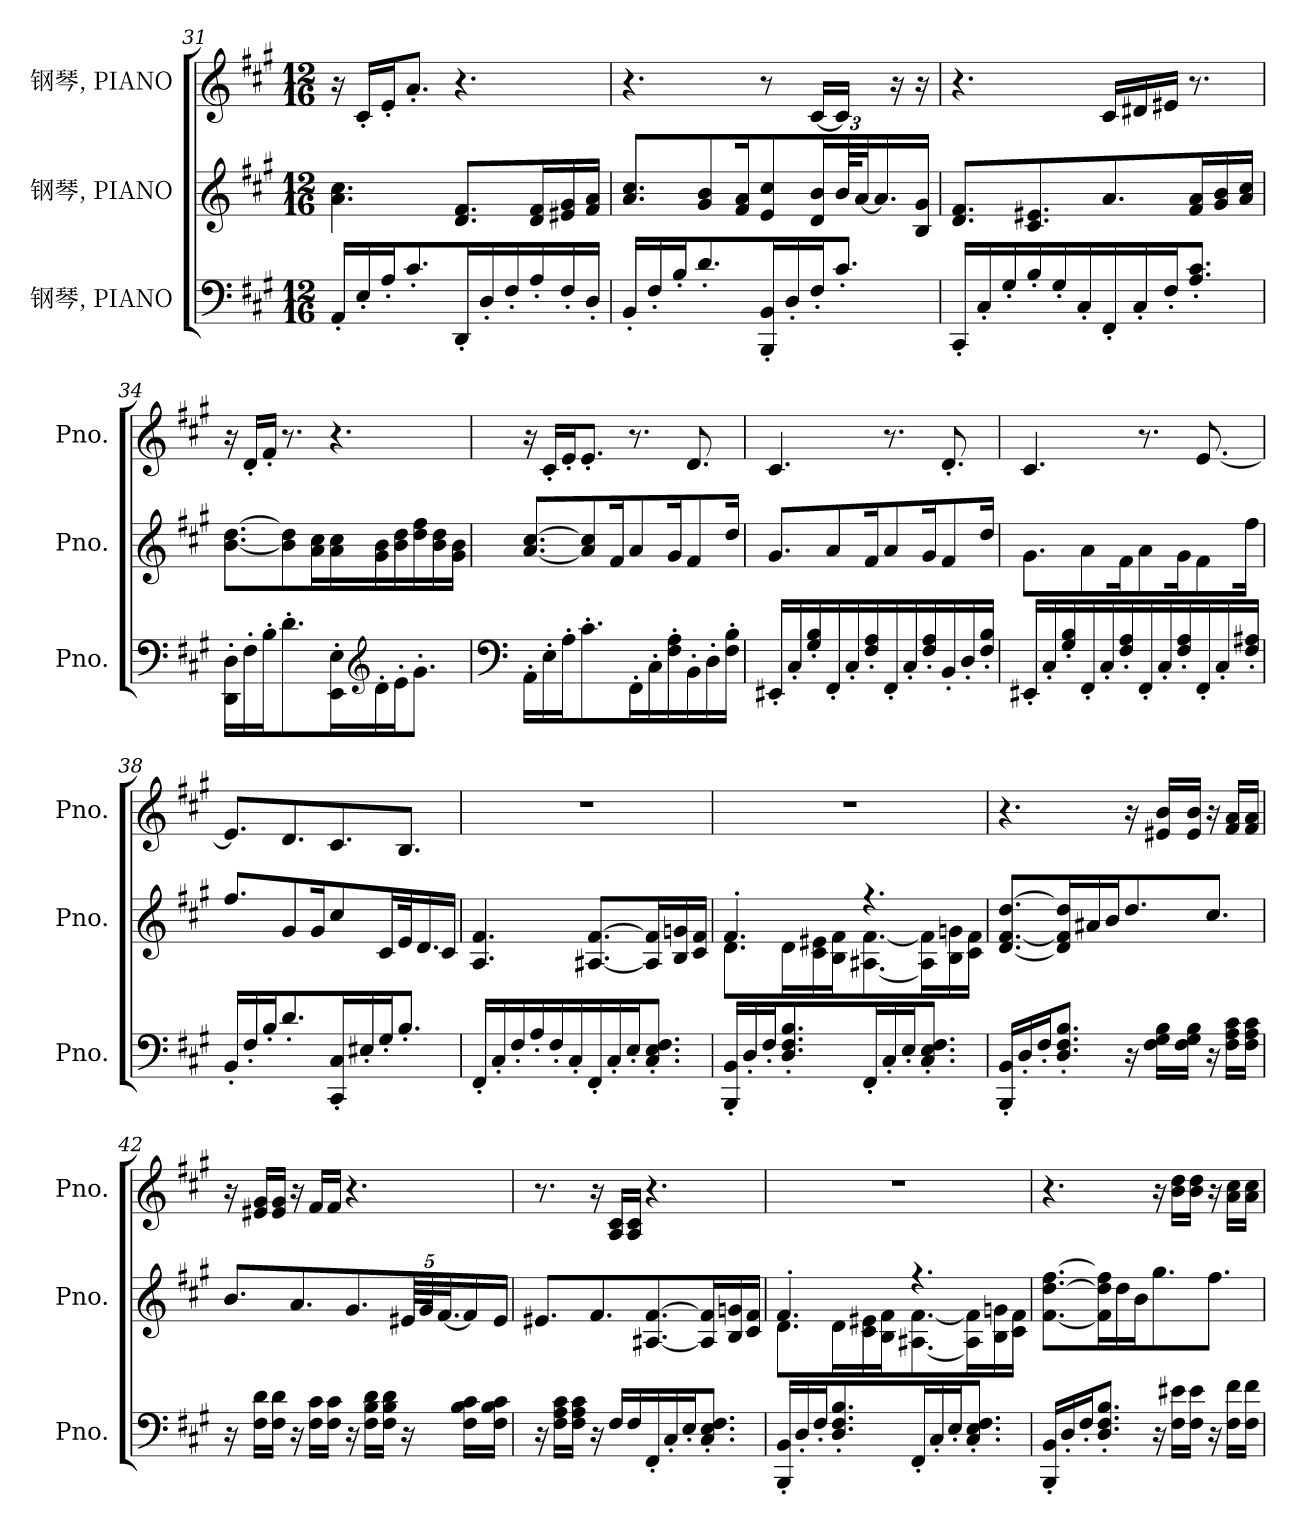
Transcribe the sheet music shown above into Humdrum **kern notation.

**kern	**kern	**kern
*part3	*part2	*part1
*staff3	*staff2	*staff1
*I"钢琴, PIANO	*I"钢琴, PIANO	*I"钢琴, PIANO
*I'Pno.	*I'Pno.	*I'Pno.
*clefF4	*clefG2	*clefG2
*k[f#c#g#]	*k[f#c#g#]	*k[f#c#g#]
*M12/16	*M12/16	*M12/16
=31	=31	=31
16AA'/LL	4.a\ 4.cc#\	16r
16E'/	.	16c#'/LL
16A'/J	.	16e'/J
8.c#'/	.	8.a'/J
16DD'/L	8.d/ 8.f#/L	4.r
16D'/	.	.
16F#'/	.	.
16A'/	16d/ 16f#/L	.
16F#'/	16e#X/ 16g#/	.
16D'/JJ	16f#/ 16a/JJ	.
!!LO:PB:g=z
=32	=32	=32
16BB'/LL	8.a/ 8.cc#/L	4.r
16F#'/	.	.
16B'/J	.	.
8.d'/	8g#/ 8b/	.
.	16f#/ 16a/K	.
16BBB/' 16BB/'L	8e/ 8cc#/	8r
16D'/	.	.
16F#'/J	16d/ 16b/L	[16c#/LL
*	*Xbrackettup	*
8.c#'/J	96b/KL	16c#/JJ]
.	[48a/J	.
.	16.a/]	.
.	.	16r
.	16B/ 16g#/JJ	16r
=33	=33	=33
16CC#'/LL	8.d/ 8.f#/L	4.r
16C#'/	.	.
16G#'/	.	.
16B'/	8.c#/ 8.e#X/	.
16G#'/	.	.
16C#'/	.	.
16FF#'/	8.a/	16c#/LL
16C#'/	.	16d#X/
16F#'/J	.	16e#X/JJ
8.A/' 8.c#/'J	16f#/ 16a/L	8.r
.	16g#/ 16b/	.
.	16a/ 16cc#/JJ	.
=34	=34	=34
16DD\' 16D\'LL	[8.b\ [8.dd\L	16r
16F#'\	.	16d'/LL
16B'\J	.	16f#'/JJ
8.d'\	8b\] 8dd\]	8.r
.	16a\ 16cc#\L	.
16EE\' 16E\'L	16a\ 16cc#\	4.r
*clefG2	*	*
16d'\	16g#\ 16b\	.
16e'\J	16b\ 16dd\	.
8.g#'\J	16dd\ 16ff#\	.
.	16b\ 16dd\	.
.	16g#\ 16b\JJ	.
!!LO:LB:g=z
=35	=35	=35
*clefF4	*	*
16AA'\LL	[8.a/ [8.cc#/L	16r
16E'\	.	16c#'/LL
16A'\J	.	16e'/J
8.c#'\	8a/] 8cc#/]	8.e'/J
.	16f#/K	.
16FF#'\L	8a/	8.r
16C#'\	.	.
16F#\' 16A\'	16g#/K	.
16BB'\	8f#/	8.d/
16D'\	.	.
16F#\' 16B\'JJ	16dd/Jk	.
=36	=36	=36
16EE#X'/LL	8.g#/L	4.c#/
16C#'/	.	.
16G#/' 16B/'	.	.
16FF#'/	8a/	.
16C#'/	.	.
16F#/' 16A/'	16f#/K	.
16FF#'/	8a/	8.r
16C#'/	.	.
16F#/' 16A/'	16g#/K	.
16BB'/	8f#/	8.d'/
16D'/	.	.
16F#/' 16B/'JJ	16dd/Jk	.
=37	=37	=37
16EE#X'/LL	8.g#\L	4.c#/
16C#'/	.	.
16G#/' 16B/'	.	.
16FF#'/	8a\	.
16C#'/	.	.
16F#/' 16A/'	16f#\K	.
16FF#'/	8a\	8.r
16C#'/	.	.
16F#/' 16A/'	16g#\K	.
16FF#'/	8f#\	[8.e/
16C#'/	.	.
16F#/' 16A#X/'JJ	16ff#\Jk	.
!!LO:LB:g=z
=38	=38	=38
16BB'/LL	8.ff#/L	8.e/L]
16F#'/	.	.
16B'/J	.	.
8.d'/	8g#/	8.d/
.	16g#/K	.
16CC#/' 16C#/'L	8cc#/	8.c#/
16E#X'/	.	.
16G#'/J	16c#/L	.
8.B'/J	32e/K	8.B/J
.	16.d/	.
.	16c#/JJ	.
=39	=39	=39
16FF#'/LL	4.A/ 4.f#/	2.r
16C#'/	.	.
16F#'/	.	.
16A'/	.	.
16F#'/	.	.
16C#'/	.	.
16FF#'/	[8.A#X/ [8.f#/L	.
16C#'/	.	.
16E'/J	.	.
8.C#/' 8.E/' 8.F#/'J	16A#/] 16f#/]L	.
.	16B/ 16gn/	.
.	16c#/ 16f#/JJ	.
=40	=40	=40
*	*^	*
16BBB/' 16BB/'LL	4.f#'/	8.d\L	2.r
16D'/	.	.	.
16F#'/J	.	.	.
8.D/' 8.F#/' 8.B/'	.	16d\L	.
.	.	16c#\ 16e#X\	.
.	.	16B\ 16f#\J	.
16FF#'/L	4.r	[8.A#X\ [8.f#\	.
16C#'/	.	.	.
16E'/J	.	.	.
8.C#/' 8.E/' 8.F#/'J	.	16A#\] 16f#\]L	.
.	.	16B\ 16gn\	.
.	.	16c#\ 16f#\JJ	.
*	*v	*v	*
!!LO:LB:g=z
=41	=41	=41
16BBB/' 16BB/'LL	[8.d/ [8.f#/ [8.dd/L	4.r
16D'/	.	.
16F#'/J	.	.
8.D/' 8.F#/' 8.B/'J	16d/] 16f#/] 16dd/]L	.
.	16a#X/	.
.	16b/J	.
16r	8.dd/	16r
16F#\ 16G#\ 16B\LL	.	16e#X/ 16b/LL
16F#\ 16G#\ 16B\JJ	.	16e#/ 16b/JJ
16r	8.cc#/J	16r
16F#\ 16A\ 16c#\LL	.	16f#/ 16a/LL
16F#\ 16A\ 16c#\JJ	.	16f#/ 16a/JJ
=42	=42	=42
16r	8.b/L	16r
16F#\ 16d\LL	.	16e#X/ 16g#/LL
16F#\ 16d\JJ	.	16e#/ 16g#/JJ
16r	8.a/	16r
16F#\ 16c#\LL	.	16f#/LL
16F#\ 16c#\JJ	.	16f#/JJ
*	*	*MM105
16r	8.g#/	4.r
16F#\ 16B\ 16d\LL	.	.
16F#\ 16B\ 16d\JJ	.	.
16r	80e#X/LLL	.
.	80g#/J	.
.	[40.f#/J	.
16F#\ 16B\ 16c#\LL	16f#/]	.
16F#\ 16B\ 16c#\JJ	16e#/JJ	.
!!LO:PB:g=z
=43	=43	=43
16r	8.e#X/L	8.r
16F#\ 16A\ 16c#\LL	.	.
16F#\ 16A\ 16c#\JJ	.	.
16r	8.f#/	16r
16F#/LL	.	16A/ 16c#/LL
16F#/	.	16A/ 16c#/JJ
16FF#'/	[8.A#X/ [8.f#/	4.r
16C#'/	.	.
16E'/J	.	.
8.C#/' 8.E/' 8.F#/'J	16A#/] 16f#/]L	.
.	16B/ 16gn/	.
.	16c#/ 16f#/JJ	.
=44	=44	=44
*	*^	*
16BBB/' 16BB/'LL	4.f#'/	8.d\L	2.r
16D'/	.	.	.
16F#'/J	.	.	.
8.D/' 8.F#/' 8.B/'	.	16d\L	.
.	.	16c#\ 16e#X\	.
.	.	16B\ 16f#\J	.
16FF#'/L	4.r	[8.A#X\ [8.f#\	.
16C#'/	.	.	.
16E'/J	.	.	.
8.C#/' 8.E/' 8.F#/'J	.	16A#\] 16f#\]L	.
.	.	16B\ 16gn\	.
.	.	16c#\ 16f#\JJ	.
*	*v	*v	*
=45	=45	=45
16BBB/' 16BB/'LL	[8.f#\ [8.dd\ [8.ff#\L	4.r
16D'/	.	.
16F#'/J	.	.
8.D/' 8.F#/' 8.B/'J	16f#\] 16dd\] 16ff#\]L	.
.	16dd\	.
.	16b\J	.
16r	8.gg#\	16r
16F#\ 16e#X\LL	.	16b\ 16dd\LL
16F#\ 16e#\JJ	.	16b\ 16dd\JJ
16r	8.ff#\J	16r
*	*	*MM105
16F#\ 16f#\LL	.	16a\ 16cc#\LL
16F#\ 16f#\JJ	.	16a\ 16cc#\JJ
=	=	=
*-	*-	*-
